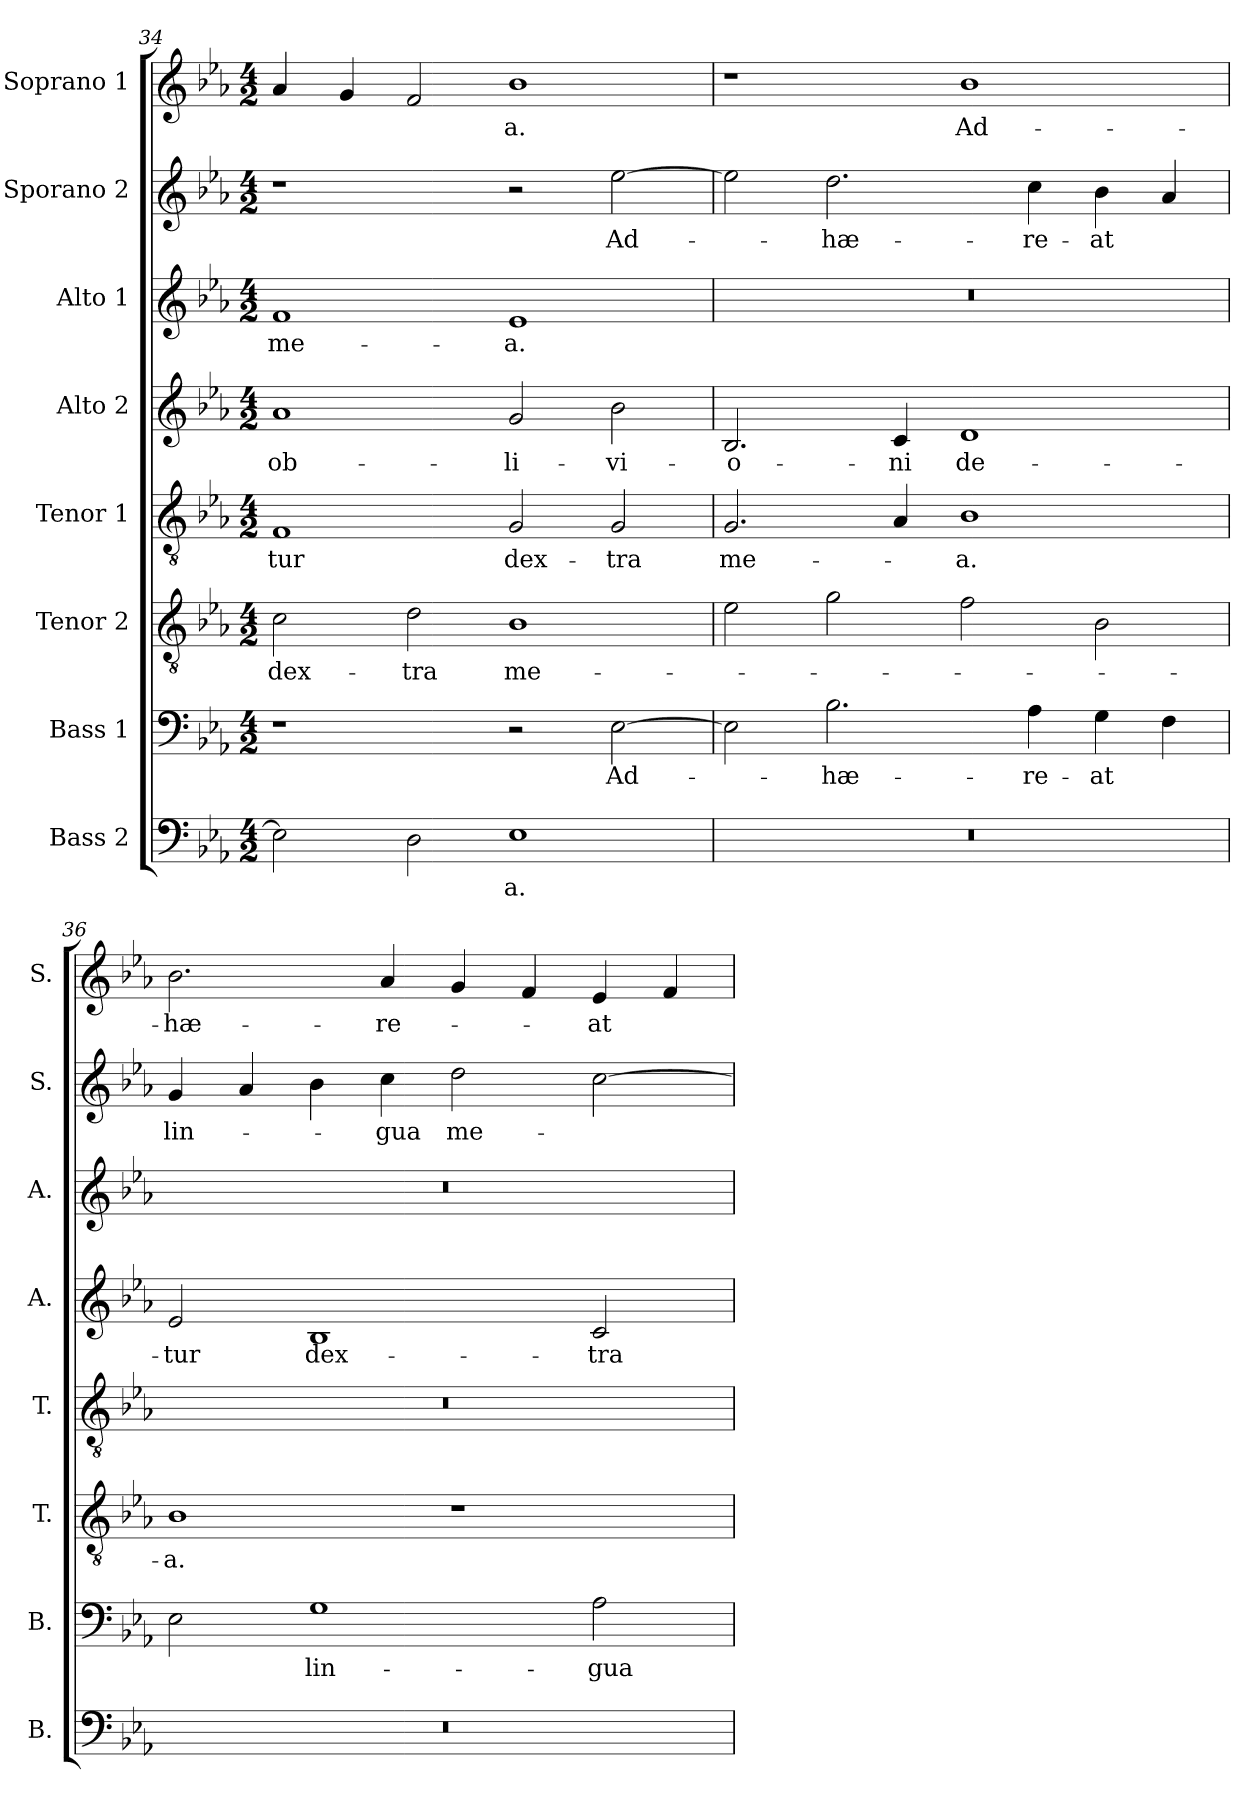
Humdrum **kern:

**kern	**text	**kern	**text	**kern	**text	**kern	**text	**kern	**text	**kern	**text	**kern	**text	**kern	**text
*part8	*part8	*part7	*part7	*part6	*part6	*part5	*part5	*part4	*part4	*part3	*part3	*part2	*part2	*part1	*part1
*staff8	*staff8	*staff7	*staff7	*staff6	*staff6	*staff5	*staff5	*staff4	*staff4	*staff3	*staff3	*staff2	*staff2	*staff1	*staff1
*I"Bass 2	*	*I"Bass 1	*	*I"Tenor 2	*	*I"Tenor 1	*	*I"Alto 2	*	*I"Alto 1	*	*I"Sporano 2	*	*I"Soprano 1	*
*I'B.	*	*I'B.	*	*I'T.	*	*I'T.	*	*I'A.	*	*I'A.	*	*I'S.	*	*I'S.	*
*clefF4	*	*clefF4	*	*clefGv2	*	*clefGv2	*	*clefG2	*	*clefG2	*	*clefG2	*	*clefG2	*
*	*	*	*	*ITrd7c12	*	*ITrd7c12	*	*	*	*	*	*	*	*	*
*k[b-e-a-]	*	*k[b-e-a-]	*	*k[b-e-a-]	*	*k[b-e-a-]	*	*k[b-e-a-]	*	*k[b-e-a-]	*	*k[b-e-a-]	*	*k[b-e-a-]	*
*E-:	*	*E-:	*	*E-:	*	*E-:	*	*E-:	*	*E-:	*	*E-:	*	*E-:	*
*M4/2	*	*M4/2	*	*M4/2	*	*M4/2	*	*M4/2	*	*M4/2	*	*M4/2	*	*M4/2	*
=34	=34	=34	=34	=34	=34	=34	=34	=34	=34	=34	=34	=34	=34	=34	=34
!	!	!	!	!	!LO:LY:b:color=#000000	!	!	!	!	!	!	!	!	!	!
!	!	!	!	!	!	!	!LO:LY:b:color=#000000	!	!	!	!	!	!	!	!
!	!	!	!	!	!	!	!	!	!LO:LY:b:color=#000000	!	!	!	!	!	!
!	!	!	!	!	!	!	!	!	!	!	!LO:LY:b:color=#000000	!	!	!	!
2E-i\]	.	1r	.	2Ci\	dex-	1FFi	-tur	1a-i	ob-	1fi	me-	1r	.	4a-i/	.
.	.	.	.	.	.	.	.	.	.	.	.	.	.	4gi/	.
!	!	!	!	!	!LO:LY:b:color=#000000	!	!	!	!	!	!	!	!	!	!
2Di\	.	.	.	2Di\	-tra	.	.	.	.	.	.	.	.	2fi/	.
!	!LO:LY:b:color=#000000	!	!	!	!	!	!	!	!	!	!	!	!	!	!
!	!	!	!	!	!LO:LY:b:color=#000000	!	!	!	!	!	!	!	!	!	!
!	!	!	!	!	!	!	!LO:LY:b:color=#000000	!	!	!	!	!	!	!	!
!	!	!	!	!	!	!	!	!	!LO:LY:b:color=#000000	!	!	!	!	!	!
!	!	!	!	!	!	!	!	!	!	!	!LO:LY:b:color=#000000	!	!	!	!
!	!	!	!	!	!	!	!	!	!	!	!	!	!	!	!LO:LY:b:color=#000000
1E-i	-a.	2r	.	1BB-i	me-	2GGi/	dex-	2gi/	-li-	1e-i	-a.	2r	.	1b-i	-a.
!	!	!	!LO:LY:b:color=#000000	!	!	!	!	!	!	!	!	!	!	!	!
!	!	!	!	!	!	!	!LO:LY:b:color=#000000	!	!	!	!	!	!	!	!
!	!	!	!	!	!	!	!	!	!LO:LY:b:color=#000000	!	!	!	!	!	!
!	!	!	!	!	!	!	!	!	!	!	!	!	!LO:LY:b:color=#000000	!	!
.	.	[>2E-i\	Ad-	.	.	2GGi/	-tra	2b-i\	-vi-	.	.	[>2ee-i\	Ad-	.	.
!!LO:PB:g=z
=35	=35	=35	=35	=35	=35	=35	=35	=35	=35	=35	=35	=35	=35	=35	=35
!LO:N:vis=1	!	!	!	!	!	!	!	!	!	!	!	!	!	!	!
!	!	!	!	!	!	!	!LO:LY:b:color=#000000	!	!	!	!	!	!	!	!
!	!	!	!	!	!	!	!	!	!LO:LY:b:color=#000000	!LO:N:vis=1	!	!	!	!	!
0r	.	2E-i\]	.	2E-i\	.	2.GGi/	me-	2.B-i/	-o-	0r	.	2ee-i\]	.	1r	.
!	!	!	!LO:LY:b:color=#000000	!	!	!	!	!	!	!	!	!	!	!	!
!	!	!	!	!	!	!	!	!	!	!	!	!	!LO:LY:b:color=#000000	!	!
.	.	2.B-i\	-hæ-	2Gi\	.	.	.	.	.	.	.	2.ddi\	-hæ-	.	.
!	!	!	!	!	!	!	!	!	!LO:LY:b:color=#000000	!	!	!	!	!	!
.	.	.	.	.	.	4AA-i/	.	4ci/	-ni	.	.	.	.	.	.
!	!	!	!	!	!	!	!LO:LY:b:color=#000000	!	!	!	!	!	!	!	!
!	!	!	!	!	!	!	!	!	!LO:LY:b:color=#000000	!	!	!	!	!	!
!	!	!	!	!	!	!	!	!	!	!	!	!	!	!	!LO:LY:b:color=#000000
.	.	.	.	2Fi\	.	1BB-i	-a.	1di	de-	.	.	.	.	1b-i	Ad-
!	!	!	!LO:LY:b:color=#000000	!	!	!	!	!	!	!	!	!	!	!	!
!	!	!	!	!	!	!	!	!	!	!	!	!	!LO:LY:b:color=#000000	!	!
.	.	4A-i\	-re-	.	.	.	.	.	.	.	.	4cci\	-re-	.	.
!	!	!	!LO:LY:b:color=#000000	!	!	!	!	!	!	!	!	!	!	!	!
!	!	!	!	!	!	!	!	!	!	!	!	!	!LO:LY:b:color=#000000	!	!
.	.	4Gi\	-at	2BB-i\	.	.	.	.	.	.	.	4b-i\	-at	.	.
.	.	4Fi\	.	.	.	.	.	.	.	.	.	4a-i/	.	.	.
=36	=36	=36	=36	=36	=36	=36	=36	=36	=36	=36	=36	=36	=36	=36	=36
!LO:N:vis=1	!	!	!	!	!	!	!	!	!	!	!	!	!	!	!
!	!	!	!	!	!LO:LY:b:color=#000000	!LO:N:vis=1	!	!	!	!	!	!	!	!	!
!	!	!	!	!	!	!	!	!	!LO:LY:b:color=#000000	!LO:N:vis=1	!	!	!	!	!
!	!	!	!	!	!	!	!	!	!	!	!	!	!LO:LY:b:color=#000000	!	!
!	!	!	!	!	!	!	!	!	!	!	!	!	!	!	!LO:LY:b:color=#000000
0r	.	2E-i\	.	1BB-i	-a.	0r	.	2e-i/	-tur	0r	.	4gi/	lin-	2.b-i\	-hæ-
.	.	.	.	.	.	.	.	.	.	.	.	4a-i/	.	.	.
!	!	!	!LO:LY:b:color=#000000	!	!	!	!	!	!	!	!	!	!	!	!
!	!	!	!	!	!	!	!	!	!LO:LY:b:color=#000000	!	!	!	!	!	!
.	.	1Gi	lin-	.	.	.	.	1B-i	dex-	.	.	4b-i\	.	.	.
!	!	!	!	!	!	!	!	!	!	!	!	!	!LO:LY:b:color=#000000	!	!
!	!	!	!	!	!	!	!	!	!	!	!	!	!	!	!LO:LY:b:color=#000000
.	.	.	.	.	.	.	.	.	.	.	.	4cci\	-gua	4a-i/	-re-
!	!	!	!	!	!	!	!	!	!	!	!	!	!LO:LY:b:color=#000000	!	!
.	.	.	.	1r	.	.	.	.	.	.	.	2ddi\	me-	4gi/	.
.	.	.	.	.	.	.	.	.	.	.	.	.	.	4fi/	.
!	!	!	!LO:LY:b:color=#000000	!	!	!	!	!	!	!	!	!	!	!	!
!	!	!	!	!	!	!	!	!	!LO:LY:b:color=#000000	!	!	!	!	!	!
!	!	!	!	!	!	!	!	!	!	!	!	!	!	!	!LO:LY:b:color=#000000
.	.	2A-i\	-gua	.	.	.	.	2ci/	-tra	.	.	[>2cci\	.	4e-i/	-at
.	.	.	.	.	.	.	.	.	.	.	.	.	.	4fi/	.
=	=	=	=	=	=	=	=	=	=	=	=	=	=	=	=
*-	*-	*-	*-	*-	*-	*-	*-	*-	*-	*-	*-	*-	*-	*-	*-
